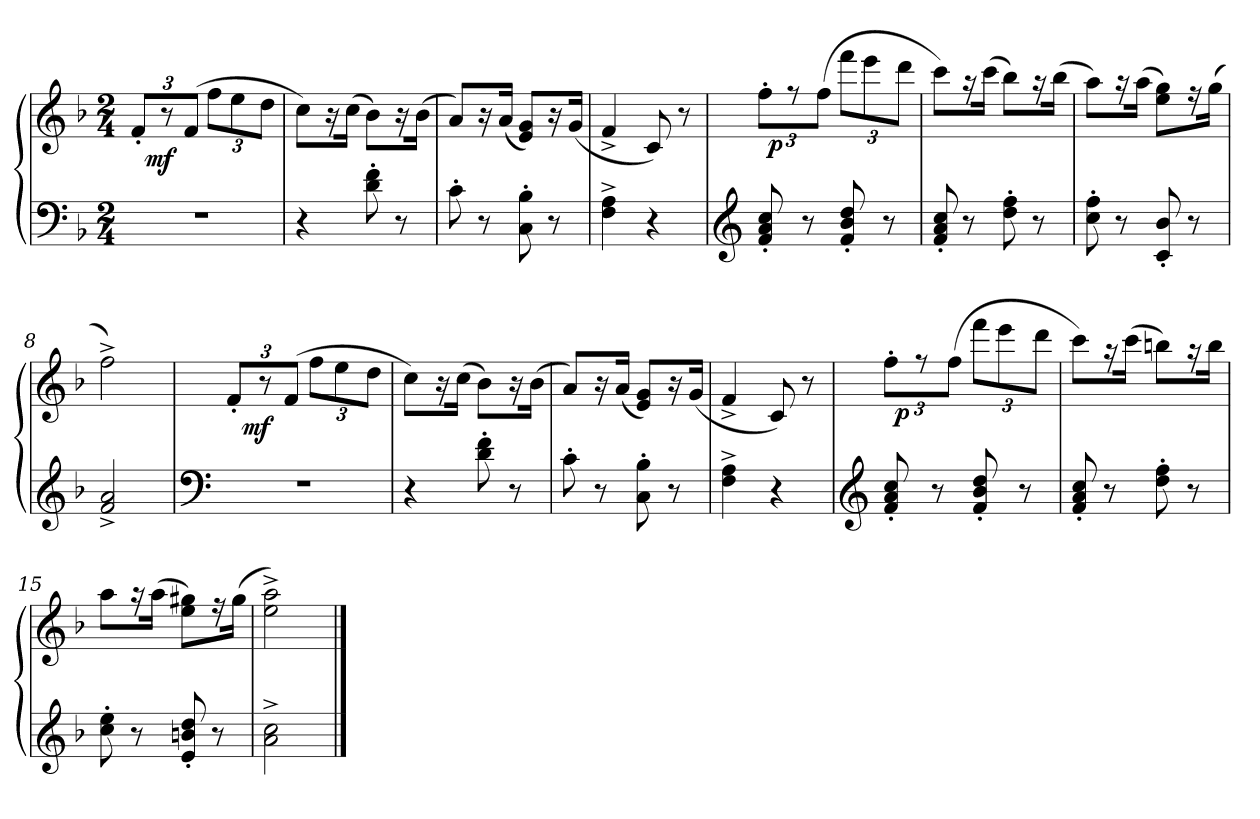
**kern	**kern	**dynam
*part1	*part1	*part1
*staff2	*staff1	*staff1/2
*clefF4	*clefG2	*
*k[b-]	*k[b-]	*
*F:	*F:	*
*M2/4	*M2/4	*
=1	=1	=1
*	*^	*
2r	12f>'</L	24ryy	.
!	!	!	!LO:DY:b
.	.	3ryy	mf
.	12r	.	.
.	(>12f/J	.	.
.	12ff\L	.	.
.	12ee\	.	.
.	.	12.ryy	.
.	12dd\J	.	.
*	*v	*v	*
=2	=2	=2
4r	8cc\L)	.
.	16r	.
.	(>16cc>\Jk	.
8d\<<'> 8f\<<'>	8b-\L)	.
8r	16r	.
.	(>16b->\Jk	.
=3	=3	=3
8c'>\	8a/L)	.
8r	16r	.
.	(<16a>/Jk	.
8C\<<'> 8B-\<<'>	8e/>> 8g/>>L)	.
8r	16r	.
.	(<16g>/Jk	.
=4	=4	=4
4F\<<^> 4A\<<^>	4f^</	.
4r	8c/)	.
.	8r	.
!!LO:LB:g=z
=5	=5	=5
*clefG2	*	*
*	*^	*
8f/<<<'< 8a/<<<'< 8cc/<<<'<	12ff>'>\L	48ryy	.
!	!	!	!LO:DY:b
.	.	3ryy	p
.	12r	.	.
8r	.	.	.
.	(>12ff\J	.	.
8f/'< 8b-/'< 8dd/'<	12fff\L	.	.
.	12eee\	.	.
.	.	12..ryy	.
8r	.	.	.
.	12ddd\J	.	.
*	*v	*v	*
=6	=6	=6
8f/'< 8a/'< 8cc/'<	8ccc\L)	.
8r	16r	.
.	(>16ccc>\Jk	.
8dd\<<'> 8ff\<<'>	8bb-\L)	.
8r	16r	.
.	(>16bb->\Jk	.
=7	=7	=7
8cc\'> 8ff\'>	8aa\L)	.
8r	16r	.
.	(>16aa>\Jk	.
8c/'< 8b-/'<	8ee\>> 8gg\>>L)	.
8r	16r	.
.	(>16gg>\Jk	.
=8	=8	=8
2f/^< 2a/^<	2ff^>\)	.
!!LO:LB:g=z
=9	=9	=9
*clefF4	*	*
*	*^	*
2r	12f>'</L	24ryy	.
!	!	!	!LO:DY:b
.	.	3ryy	mf
.	12r	.	.
.	(>12f/J	.	.
.	12ff\L	.	.
.	12ee\	.	.
.	.	12.ryy	.
.	12dd\J	.	.
*	*v	*v	*
=10	=10	=10
4r	8cc\L)	.
.	16r	.
.	(>16cc>\Jk	.
8d\<<'> 8f\<<'>	8b-\L)	.
8r	16r	.
.	(>16b->\Jk	.
=11	=11	=11
8c'>\	8a/L)	.
8r	16r	.
.	(<16a>/Jk	.
8C\<<'> 8B-\<<'>	8e/>> 8g/>>L)	.
8r	16r	.
.	(<16g>/Jk	.
=12	=12	=12
4F\<<^> 4A\<<^>	4f^</	.
4r	8c/)	.
.	8r	.
!!LO:LB:g=z
=13	=13	=13
*clefG2	*	*
*	*^	*
8f/<<<'< 8a/<<<'< 8cc/<<<'<	12ff>'>\L	48ryy	.
!	!	!	!LO:DY:b
.	.	3ryy	p
.	12r	.	.
8r	.	.	.
.	(>12ff\J	.	.
8f/'< 8b-/'< 8dd/'<	12fff\L	.	.
.	12eee\	.	.
.	.	12..ryy	.
8r	.	.	.
.	12ddd\J	.	.
*	*v	*v	*
=14	=14	=14
8f/'< 8a/'< 8cc/'<	8ccc\L)	.
8r	16r	.
.	(>16ccc>\Jk	.
8dd\<<'> 8ff\<<'>	8bbn\L)	.
8r	16r	.
.	16bb>\Jk	.
=15	=15	=15
8cc\<<'> 8ee\<<'>	8aa\L	.
8r	16r	.
.	(>16aa>\Jk	.
8e/<<<'< 8bn/<<<'< 8dd/<<<'<	8ee\>> 8gg#X\>>L)	.
8r	16r	.
.	(>16gg#>\Jk	.
=16	=16	=16
2a\<<^> 2cc\<<^>	2ee\^> 2aa\^>)	.
==	==	==
*-	*-	*-
